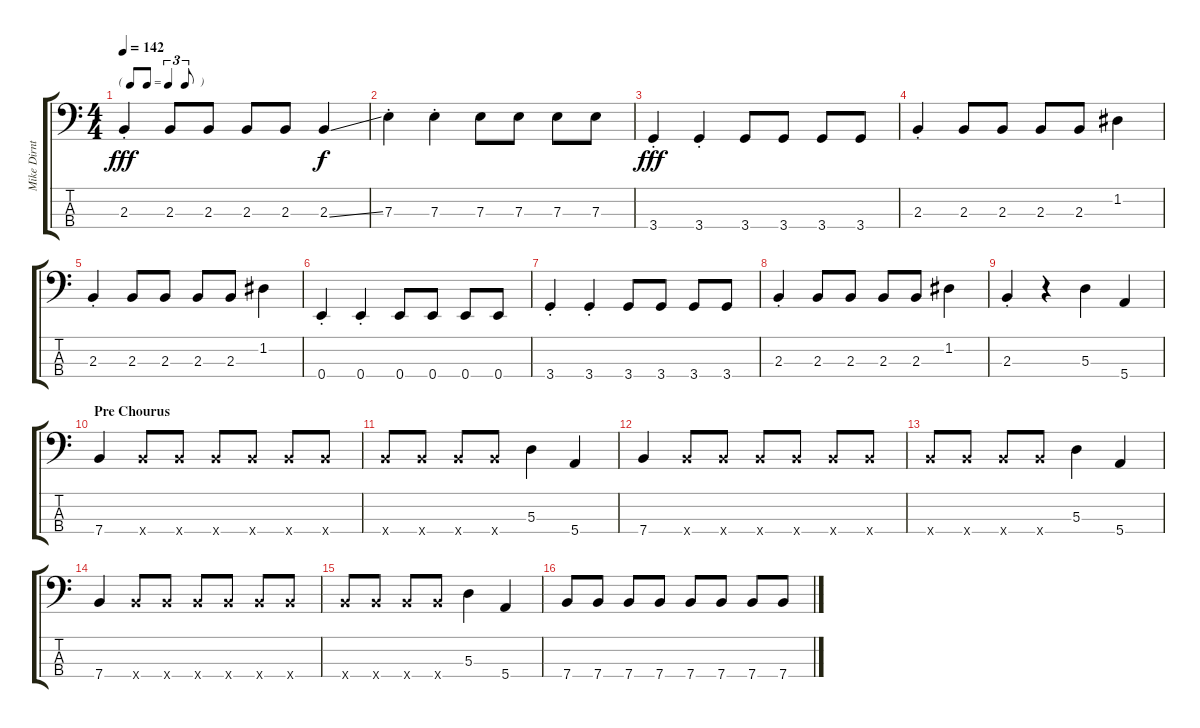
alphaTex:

\track ("Mike Dirnt" "Mike Dirnt") {instrument electricbasspick}
\staff {score tabs}
\tuning (G2 D2 A1 E1) {hide}
\ts (4 4)
\tf triplet8th
\tempo 142
\clef f4
\ks c
2.3{st}.4{dy fff} 2.3.8 2.3.8 2.3.8 2.3.8 2.3{ss}.4{dy f} |
7.3{st}.4 7.3{st}.4 7.3.8 7.3.8 7.3.8 7.3.8 |
3.4{st}.4{dy fff} 3.4{st}.4 3.4.8 3.4.8 3.4.8 3.4.8 |
2.3{st}.4 2.3.8 2.3.8 2.3.8 2.3.8 1.2.4 |
2.3{st}.4 2.3.8 2.3.8 2.3.8 2.3.8 1.2.4 |
0.4{st}.4 0.4{st}.4 0.4.8 0.4.8 0.4.8 0.4.8 |
3.4{st}.4 3.4{st}.4 3.4.8 3.4.8 3.4.8 3.4.8 |
2.3{st}.4 2.3.8 2.3.8 2.3.8 2.3.8 1.2.4 |
2.3{st}.4 r.4 5.3.4 5.4.4 |
\section ("" "Pre Chourus")
7.4.4 7.4{x}.8 7.4{x}.8 7.4{x}.8 7.4{x}.8 7.4{x}.8 7.4{x}.8 |
7.4{x}.8 7.4{x}.8 7.4{x}.8 7.4{x}.8 5.3.4 5.4.4 |
7.4.4 7.4{x}.8 7.4{x}.8 7.4{x}.8 7.4{x}.8 7.4{x}.8 7.4{x}.8 |
7.4{x}.8 7.4{x}.8 7.4{x}.8 7.4{x}.8 5.3.4 5.4.4 |
7.4.4 7.4{x}.8 7.4{x}.8 7.4{x}.8 7.4{x}.8 7.4{x}.8 7.4{x}.8 |
7.4{x}.8 7.4{x}.8 7.4{x}.8 7.4{x}.8 5.3.4 5.4.4 |
7.4.8 7.4.8 7.4.8 7.4.8 7.4.8 7.4.8 7.4.8 7.4.8
